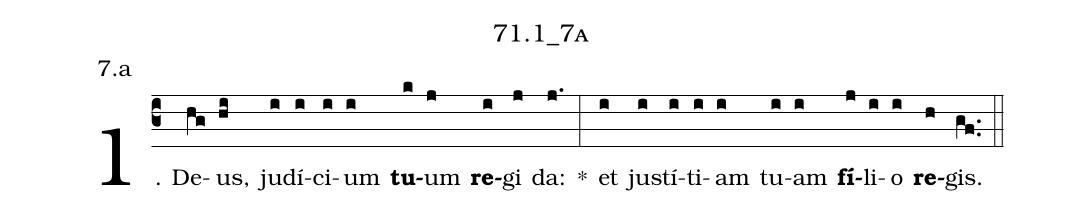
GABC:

name: 71.1_7a;
annotation: 7.a;
%%
(c3)1. De(hg)us,(hi) ju(i)dí(i)ci(i)um(i) <b>tu</b>(k)um(j) <b>re</b>(i)gi(j) da:(j.) *(:) et(i) ju(i)stí(i)ti(i)am(i) tu(i)am(i) <b>fí</b>(j)li(i)o(i) <b>re</b>(h)gis.(gf..) (::)


%E(i) u(i) o(j) u(i) a(h) e.(gf..) (::)
